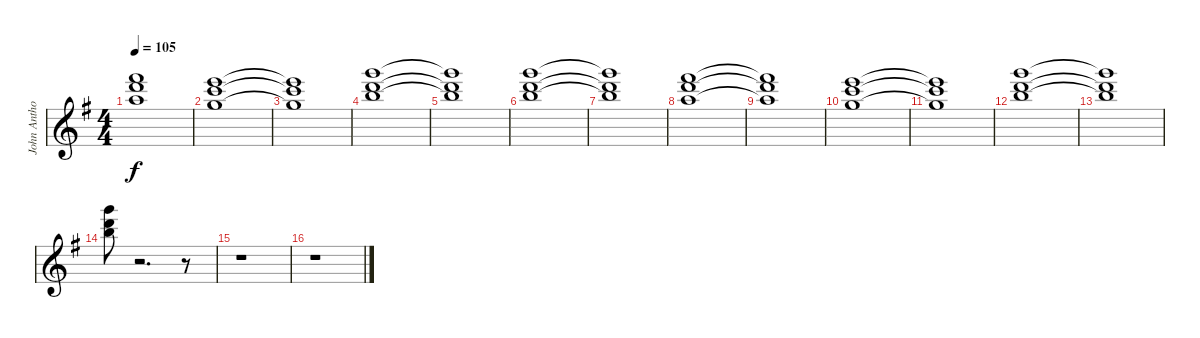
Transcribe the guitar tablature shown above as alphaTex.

\track ("John Anthony Keyboards" "John Antho") {instrument rockorgan}
\staff {score}
\tuning (E4 B3 G3 D3 A2 E2) {hide}
\ts (4 4)
\tempo 105
\clef g2
\ks g
(26.1{t} 27.2{t} 26.3{t}).1{dy f} |
(24.1 25.2 24.3).1 |
(24.1{t} 25.2{t} 24.3{t}).1 |
(27.1 27.2 28.3).1 |
(27.1{t} 27.2{t} 28.3{t}).1 |
(27.1 27.2 28.3).1 |
(27.1{t} 27.2{t} 28.3{t}).1 |
(26.1 27.2 26.3).1 |
(26.1{t} 27.2{t} 26.3{t}).1 |
(24.1 25.2 24.3).1 |
(24.1{t} 25.2{t} 24.3{t}).1 |
(27.1 27.2 28.3).1 |
(27.1{t} 27.2{t} 28.3{t}).1 |
(27.1 27.2 28.3).8 r.2{d} r.8 |
r.1 |
r.1
